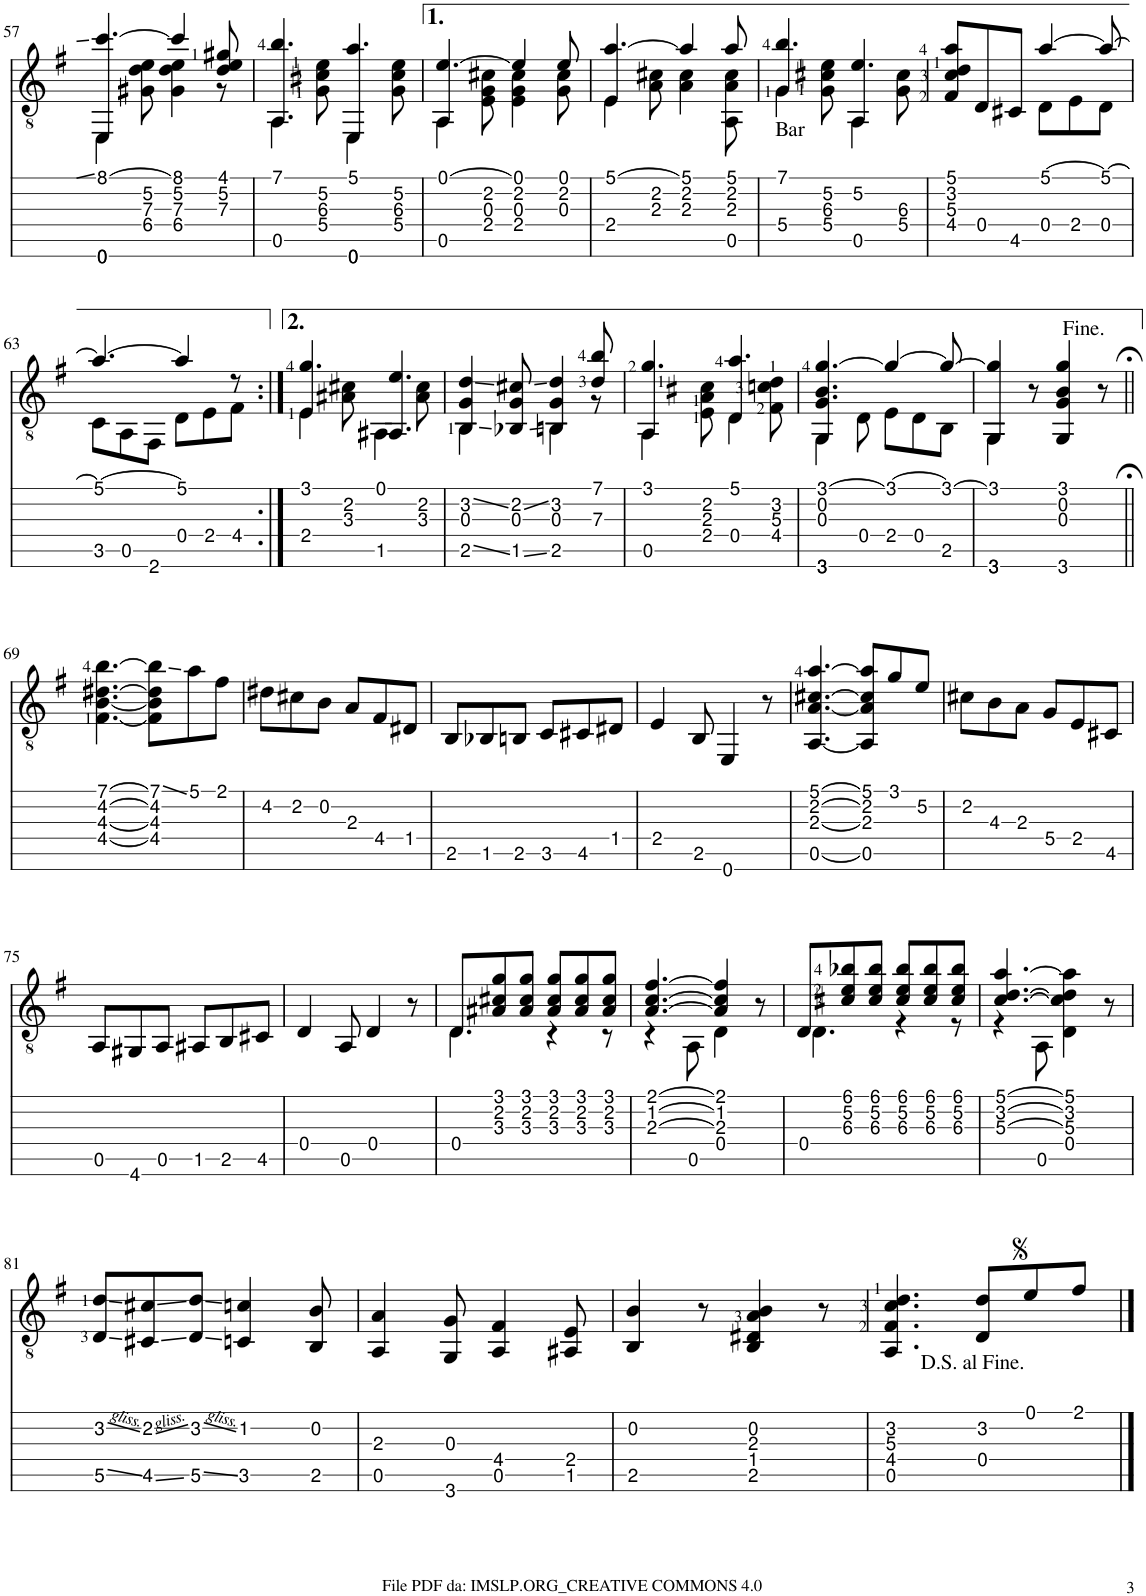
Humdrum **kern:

**kern	**kern
*part1	*part1
*staff2	*staff1
*I"Guitar	*
*I'Guit.	*
!!LO:PB:g=z
*	*clefGv2
*k[f#]	*k[f#]
*M6/8	*M6/8
=57	=57
*^	*^
4.EE [4.cc	4EE	4.EE/ [4.cc/	4EE\
.	8G# 8d 8e	.	8G#X\ 8d\ 8e\
4cc]	4G# 4d 4e	4cc/]	4G#\ 4d\ 4e\
8d 8e 8g#	8r	8d/ 8e/ 8g#X/	8r
=58	=58	=58	=58
4.AA 4.b	4AA	4.AA/ 4.b/	4AA\
.	8G 8c# 8e	.	8G\ 8c#X\ 8e\
4.EE 4.a	4EE	4.EE/ 4.a/	4EE\
.	8G 8c# 8e	.	8G\ 8c#\ 8e\
=59	=59	=59	=59
4.AA [4.e	4AA	4.AA/ [4.e/	4AA\
.	8E 8G 8c#	.	8E\ 8G\ 8c#X\
4e]	4E 4G 4c#	4e/]	4E\ 4G\ 4c#\
8e	8G 8c#	8e/	8G\ 8c#\
=60	=60	=60	=60
4.E [4.a	4E	4.E/ [4.a/	4E\
.	8A 8c#	.	8A\ 8c#X\
4a]	4A 4c#	4a/]	4A\ 4c#\
8a	8AA 8A 8c#	8a/	8AA\ 8A\ 8c#\
=61	=61	=61	=61
!LO:TX:a:t=Bar	!	!	!
4.G 4.b	4G	4.G/ 4.b/	4G\
.	8G 8c# 8e	.	8G\ 8c#X\ 8e\
4.AA 4.e	4AA	4.AA/ 4.e/	4AA\
.	8G 8c#	.	8G\ 8c#\
=62	=62	=62	=62
8F#\ 8c\ 8d\ 8a\L	4.ryy	8F#/ 8c/ 8d/ 8a/L	4.ryy
8D	.	8D/	.
8C#J	.	8C#X/J	.
[4a	8DL	[4a/	8D\L
.	8E	.	8E\
8a_	8DJ	8a/_	8D\J
!!LO:LB:g=z	!!
=63	=63	=63	=63
4.a_	8CL	4.a/_	8C\L
.	8AA	.	8AA\
.	8FF#J	.	8FF#\J
4a]	8DL	4a/]	8D\L
.	8E	.	8E\
8r	8F#J	8r	8F#\J
=64:|!	=64:|!	=64:|!	=64:|!
4.E 4.g	4E	4.E/ 4.g/	4E\
.	8A# 8c#	.	8A#X\ 8c#X\
4.AA# 4.e	4AA#	4.AA#X/ 4.e/	4AA#\
.	8A# 8c#	.	8A#\ 8c#\
=65	=65	=65	=65
4BB 4G 4d	4BB	4BB/ 4G/ 4d/	4BB\
8BB- 8G 8c#	8ryy	8BB-X/ 8G/ 8c#X/	8ryy
4BB 4G 4d	4BB	4BBn/ 4G/ 4d/	4BB\
8d 8b	8r	8d/ 8b/	8r
=66	=66	=66	=66
4.AA 4.g	4AA	4.AA/ 4.g/	4AA\
.	8E 8A 8c#	.	8E\ 8A\ 8c#X\
4.D 4.a	4D	4.D/ 4.a/	4D\
.	8F# 8c 8d	.	8F#\ 8cn\ 8d\
=67	=67	=67	=67
4.GG 4.G 4.B [4.g	4GG	4.GG/ 4.G/ 4.B/ [4.g/	4GG\
.	8D	.	8D\
4g_	8EL	4g/_	8E\L
.	8D	.	8D\
8g_	8BBJ	8g/_	8BB\J
=68	=68	=68	=68
4GG 4g]	4GG	4GG/ 4g/]	4GG\
8r	2ryy	8r	2ryy
4GG 4G 4B 4g	.	4GG/ 4G/ 4B/ 4g/	.
8r	.	8r	.
*v	*v	*	*
*	*v	*v
!!LO:LB:g=z
=69||	=69||
[4.F# [4.B [4.d# [4.b	[4.F#\ [4.B\ [4.d#X\ [4.b\
8F#]\ 8B]\ 8d#]\ 8b]\L	8F#\] 8B\] 8d#\] 8b\]L
8a	8a\
8f#J	8f#\J
=70	=70
8d#L	8d#X\L
8c#	8c#X\
8BJ	8B\J
8AL	8A/L
8F#	8F#/
8D#J	8D#X/J
=71	=71
8BBL	8BB/L
8BB-	8BB-X/
8BBJ	8BBn/J
8CL	8C/L
8C#	8C#X/
8D#J	8D#X/J
=72	=72
4E	4E/
8BB	8BB/
4EE	4EE/
8r	8r
=73	=73
[4.AA [4.A [4.c# [4.a	[4.AA/ [4.A/ [4.c#X/ [4.a/
8AA]\ 8A]\ 8c#]\ 8a]\L	8AA/] 8A/] 8c#/] 8a/]L
8g	8g/
8eJ	8e/J
=74	=74
8c#L	8c#X\L
8B	8B\
8AJ	8A\J
8GL	8G/L
8E	8E/
8C#J	8C#X/J
!!LO:LB:g=z
=75	=75
8AAL	8AA/L
8GG#	8GG#X/
8AAJ	8AA/J
8AA#L	8AA#X/L
8BB	8BB/
8C#J	8C#X/J
=76	=76
4D	4D/
8AA	8AA/
4D	4D/
8r	8r
=77	=77
*^	*^
8DL	4.D	8D/L	4.D\
8A#\ 8c#\ 8g\	.	8A#X/ 8c#X/ 8g/	.
8A#\ 8c#\ 8g\J	.	8A#/ 8c#/ 8g/J	.
8A#\ 8c#\ 8g\L	4r	8A#/ 8c#/ 8g/L	4r
8A#\ 8c#\ 8g\	.	8A#/ 8c#/ 8g/	.
8A#\ 8c#\ 8g\J	8r	8A#/ 8c#/ 8g/J	8r
=78	=78	=78	=78
[4.A [4.c [4.f#	4r	[4.A/ [4.c/ [4.f#/	4r
.	8AA	.	8AA\
4A] 4c] 4f#]	4D	4A/] 4c/] 4f#/]	4D\
8r	8ryy	8r	8ryy
=79	=79	=79	=79
8DL	4.D	8D/L	4.D\
8c#\ 8e\ 8b-\	.	8c#X/ 8e/ 8b-X/	.
8c#\ 8e\ 8b-\J	.	8c#/ 8e/ 8b-/J	.
8c#\ 8e\ 8b-\L	4r	8c#/ 8e/ 8b-/L	4r
8c#\ 8e\ 8b-\	.	8c#/ 8e/ 8b-/	.
8c#\ 8e\ 8b-\J	8r	8c#/ 8e/ 8b-/J	8r
=80	=80	=80	=80
[4.c [4.d [4.a	4r	[4.c/ [4.d/ [4.a/	4r
.	8AA	.	8AA\
4D 4c] 4d] 4a]	4.ryy	4D\ 4c\] 4d\] 4a\]	4.ryy
8r	.	8r	.
*v	*v	*	*
*	*v	*v
!!LO:LB:g=z
=81	=81
8D\ 8d\L	8D/ 8d/L
8C#\ 8c#\	8C#X/ 8c#X/
8D\ 8d\J	8D/ 8d/J
4C 4c	4Cn/ 4cn/
8BB 8B	8BB/ 8B/
=82	=82
4AA 4A	4AA/ 4A/
8GG 8G	8GG/ 8G/
4AA 4F#	4AA/ 4F#/
8AA# 8E	8AA#X/ 8E/
=83	=83
4BB 4B	4BB/ 4B/
8r	8r
4BB 4D# 4A 4B	4BB/ 4D#X/ 4A/ 4B/
8r	8r
=84	=84
4.AA 4.F# 4.c 4.d	4.AA/ 4.F#/ 4.c/ 4.d/
8D\ 8d\L	8D/ 8d/L
8e	8e/
8f#J	8f#/J
==	==
*-	*-
